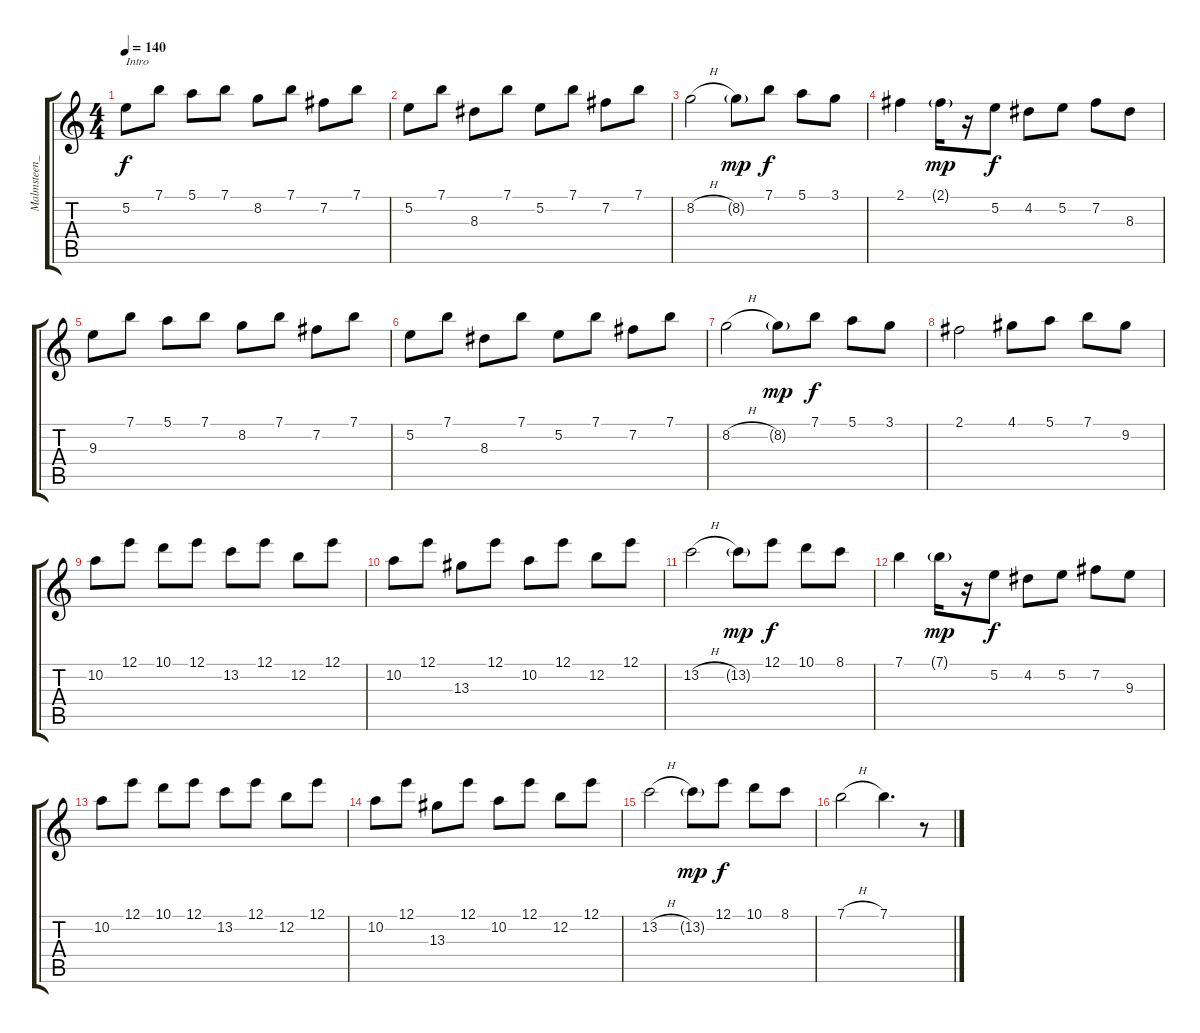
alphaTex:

\track ("Malmsteen_1" "Malmsteen_") {instrument acousticguitarnylon}
\staff {score tabs}
\tuning (E4 B3 G3 D3 A2 E2) {hide}
\ts (4 4)
\tempo 140
\clef g2
\ks c
5.2.8{txt "Intro" dy f instrument acousticguitarnylon} 7.1.8 5.1.8 7.1.8 8.2.8 7.1.8 7.2.8 7.1.8 |
5.2.8 7.1.8 8.3.8 7.1.8 5.2.8 7.1.8 7.2.8 7.1.8 |
8.2{h}.2 8.2{g}.8{dy mp} 7.1.8{dy f} 5.1.8 3.1.8 |
2.1.4 2.1{g}.16{dy mp} r.16 5.2.8{dy f} 4.2.8 5.2.8 7.2.8 8.3.8 |
9.3.8 7.1.8 5.1.8 7.1.8 8.2.8 7.1.8 7.2.8 7.1.8 |
5.2.8 7.1.8 8.3.8 7.1.8 5.2.8 7.1.8 7.2.8 7.1.8 |
8.2{h}.2 8.2{g}.8{dy mp} 7.1.8{dy f} 5.1.8 3.1.8 |
2.1.2 4.1.8 5.1.8 7.1.8 9.2.8 |
10.2.8 12.1.8 10.1.8 12.1.8 13.2.8 12.1.8 12.2.8 12.1.8 |
10.2.8 12.1.8 13.3.8 12.1.8 10.2.8 12.1.8 12.2.8 12.1.8 |
13.2{h}.2 13.2{g}.8{dy mp} 12.1.8{dy f} 10.1.8 8.1.8 |
7.1.4 7.1{g}.16{dy mp} r.16 5.2.8{dy f} 4.2.8 5.2.8 7.2.8 9.3.8 |
10.2.8 12.1.8 10.1.8 12.1.8 13.2.8 12.1.8 12.2.8 12.1.8 |
10.2.8 12.1.8 13.3.8 12.1.8 10.2.8 12.1.8 12.2.8 12.1.8 |
13.2{h}.2 13.2{g}.8{dy mp} 12.1.8{dy f} 10.1.8 8.1.8 |
7.1{h}.2 7.1.4{d} r.8
